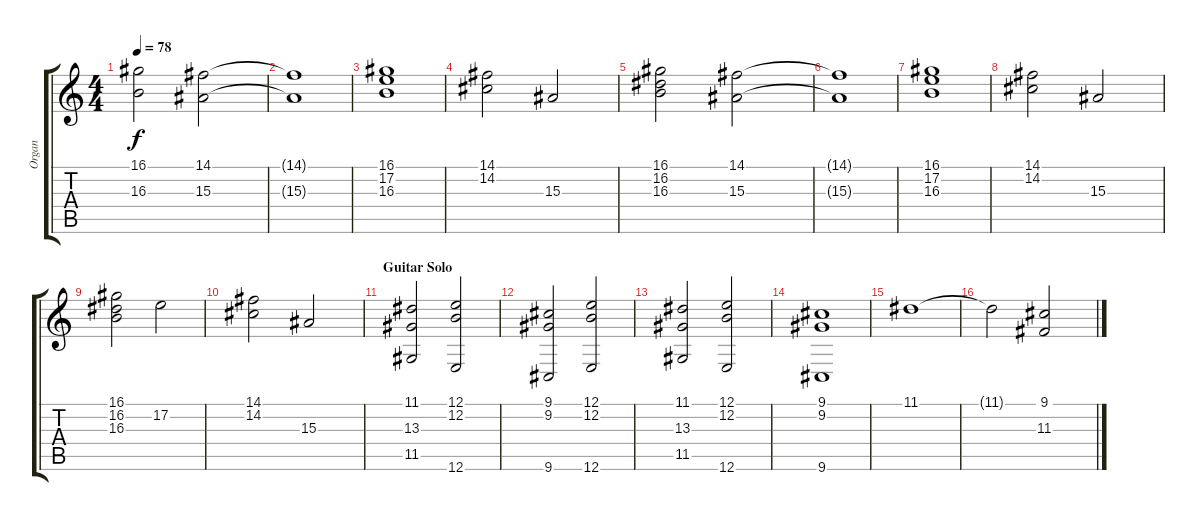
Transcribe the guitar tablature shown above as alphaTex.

\track ("Organ" "Organ") {instrument rockorgan}
\staff {score tabs}
\tuning (E4 B3 G3 D3 A2 E2) {hide}
\ts (4 4)
\tempo 78
\clef g2
\ks c
(16.1 16.3).2{dy f} (14.1 15.3).2 |
(14.1{t} 15.3{t}).1 |
(16.1 17.2 16.3).1 |
(14.1 14.2).2 15.3.2 |
(16.1 16.2 16.3).2 (14.1 15.3).2 |
(14.1{t} 15.3{t}).1 |
(16.1 17.2 16.3).1 |
(14.1 14.2).2 15.3.2 |
(16.1 16.2 16.3).2 17.2.2 |
(14.1 14.2).2 15.3.2 |
\section ("" "Guitar Solo")
(11.1 13.3 11.5).2 (12.1 12.2 12.6).2 |
(9.1 9.2 9.6).2 (12.1 12.2 12.6).2 |
(11.1 13.3 11.5).2 (12.1 12.2 12.6).2 |
(9.1 9.2 9.6).1 |
11.1.1 |
11.1{t}.2 (9.1 11.3).2
